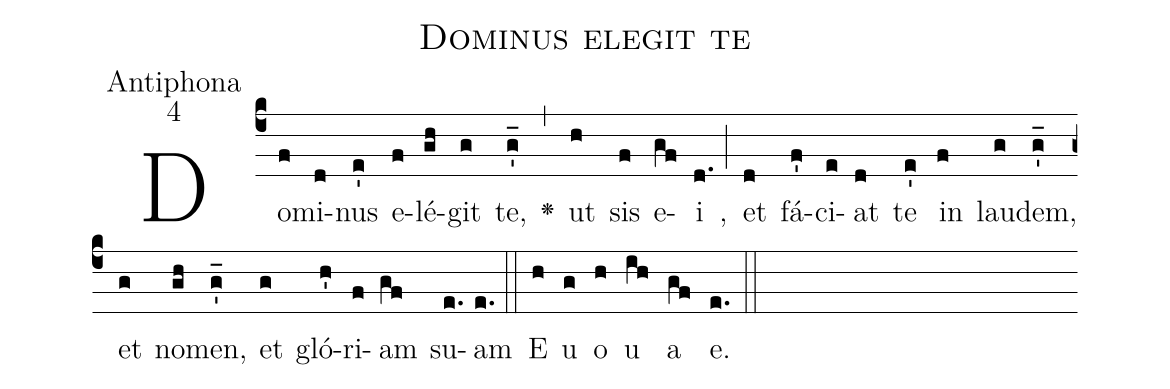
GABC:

name:Dominus elegit te;
office-part:Antiphona;
mode:4;
%%
(c4)Do(f)mi(d)nus(e') e(f)lé(gh)git(g) te,(g_') <v>\greheightstar</v>(,) ut(h) sis(f) e(gf)i(d.)  ,(;) et(d) fá(f')ci(e)at(d) te(e') in(f) lau(g)dem,(g'_) et(g) no(gh)men,(g'_) et(g) gló(h')ri(f)am(gf) su(e.)am(e.) (::) E(h) u(g) o(h) u(ih) a(gf) e.(e.) (::)
